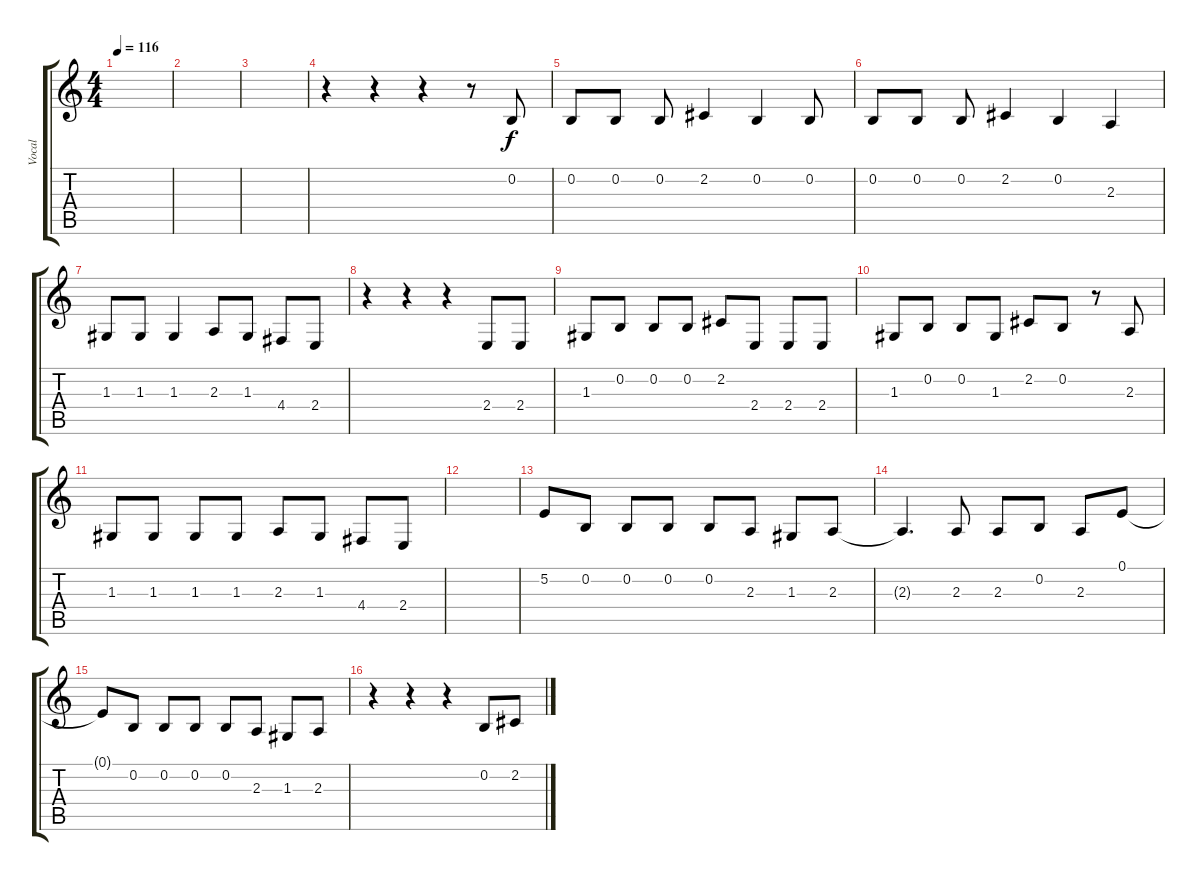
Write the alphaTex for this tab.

\track ("Vocal" "Vocal") {instrument oboe}
\staff {score tabs}
\tuning (E4 B3 G3 D3 A2 E2) {hide}
\ts (4 4)
\tempo 116
\clef g2
\ks c
|
|
|
r.4 r.4 r.4 r.8 0.2.8 |
0.2.8 0.2.8 0.2.8 2.2.4 0.2.4 0.2.8 |
0.2.8 0.2.8 0.2.8 2.2.4 0.2.4 2.3.4 |
1.3.8 1.3.8 1.3.4 2.3.8 1.3.8 4.4.8 2.4.8 |
r.4 r.4 r.4 2.4.8 2.4.8 |
1.3.8 0.2.8 0.2.8 0.2.8 2.2.8 2.4.8 2.4.8 2.4.8 |
1.3.8 0.2.8 0.2.8 1.3.8 2.2.8 0.2.8 r.8 2.3.8 |
1.3.8 1.3.8 1.3.8 1.3.8 2.3.8 1.3.8 4.4.8 2.4.8 |
|
5.2.8 0.2.8 0.2.8 0.2.8 0.2.8 2.3.8 1.3.8 2.3.8 |
2.3{t}.4{d} 2.3.8 2.3.8 0.2.8 2.3.8 0.1.8 |
0.1{t}.8 0.2.8 0.2.8 0.2.8 0.2.8 2.3.8 1.3.8 2.3.8 |
r.4 r.4 r.4 0.2.8 2.2.8
